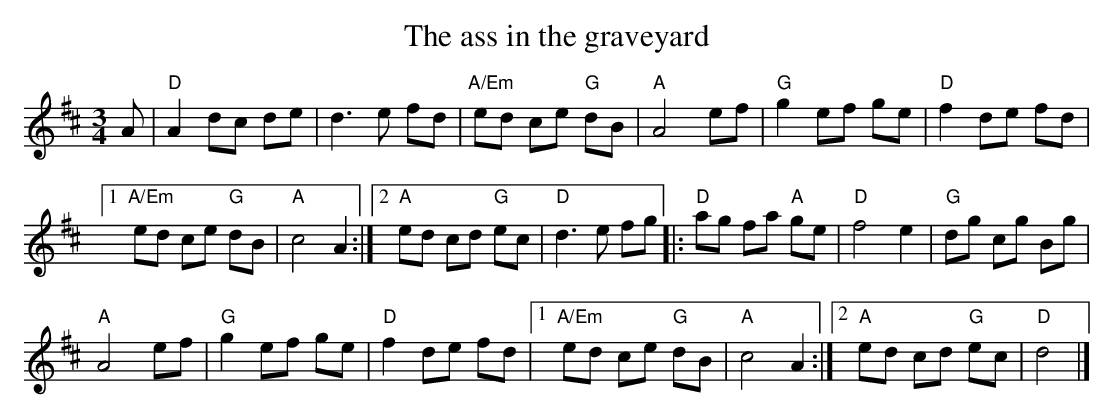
X:1
T:The ass in the graveyard
M:3/4
L:1/8
K:D
A|\
"D"A2 dc de|d3 e fd|"A/Em"ed ce "G"dB|"A"A4 ef|"G"g2 ef ge|\
"D"f2 de fd|
[1 "A/Em"ed ce "G"dB|"A"c4 A2:|[2 "A"ed cd "G"ec|"D"d3 e fg\
|:"D"ag fa "A"ge|"D"f4 e2|"G"dg cg Bg|
"A"A4 ef|"G"g2 ef ge|\
"D"f2 de fd|[1 "A/Em"ed ce "G"dB|"A"c4 A2:|[2 "A"ed cd "G"ec|"D"d4|]
